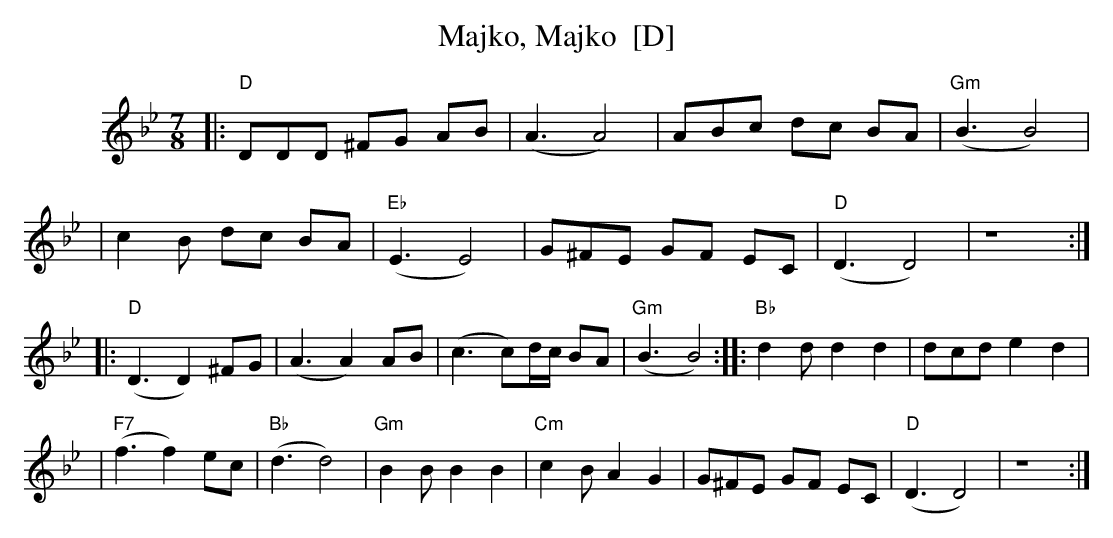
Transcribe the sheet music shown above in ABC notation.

X:1
T: Majko, Majko  [D]
M: 7/8
L: 1/8
K: Dphr
|: "D"DDD ^FG AB | (A3 A4) | ABc dc BA | "Gm"(B3 B4) |
| c2B dc BA | "Eb"(E3 E4) | G^FE GF EC | "D"(D3 D4) | z8 :|
|: "D"(D3 D2) ^FG | (A3 A2) AB | (c3 c)d/c/ BA | "Gm"(B3 B4) :: "Bb"d2 d d2 d2 | dcd e2 d2 |
| "F7"(f3 f2) ec | "Bb"(d3 d4) | "Gm"B2 B B2 B2 | "Cm"c2B A2 G2 | G^FE GF EC | "D"(D3 D4) | z8 :|
